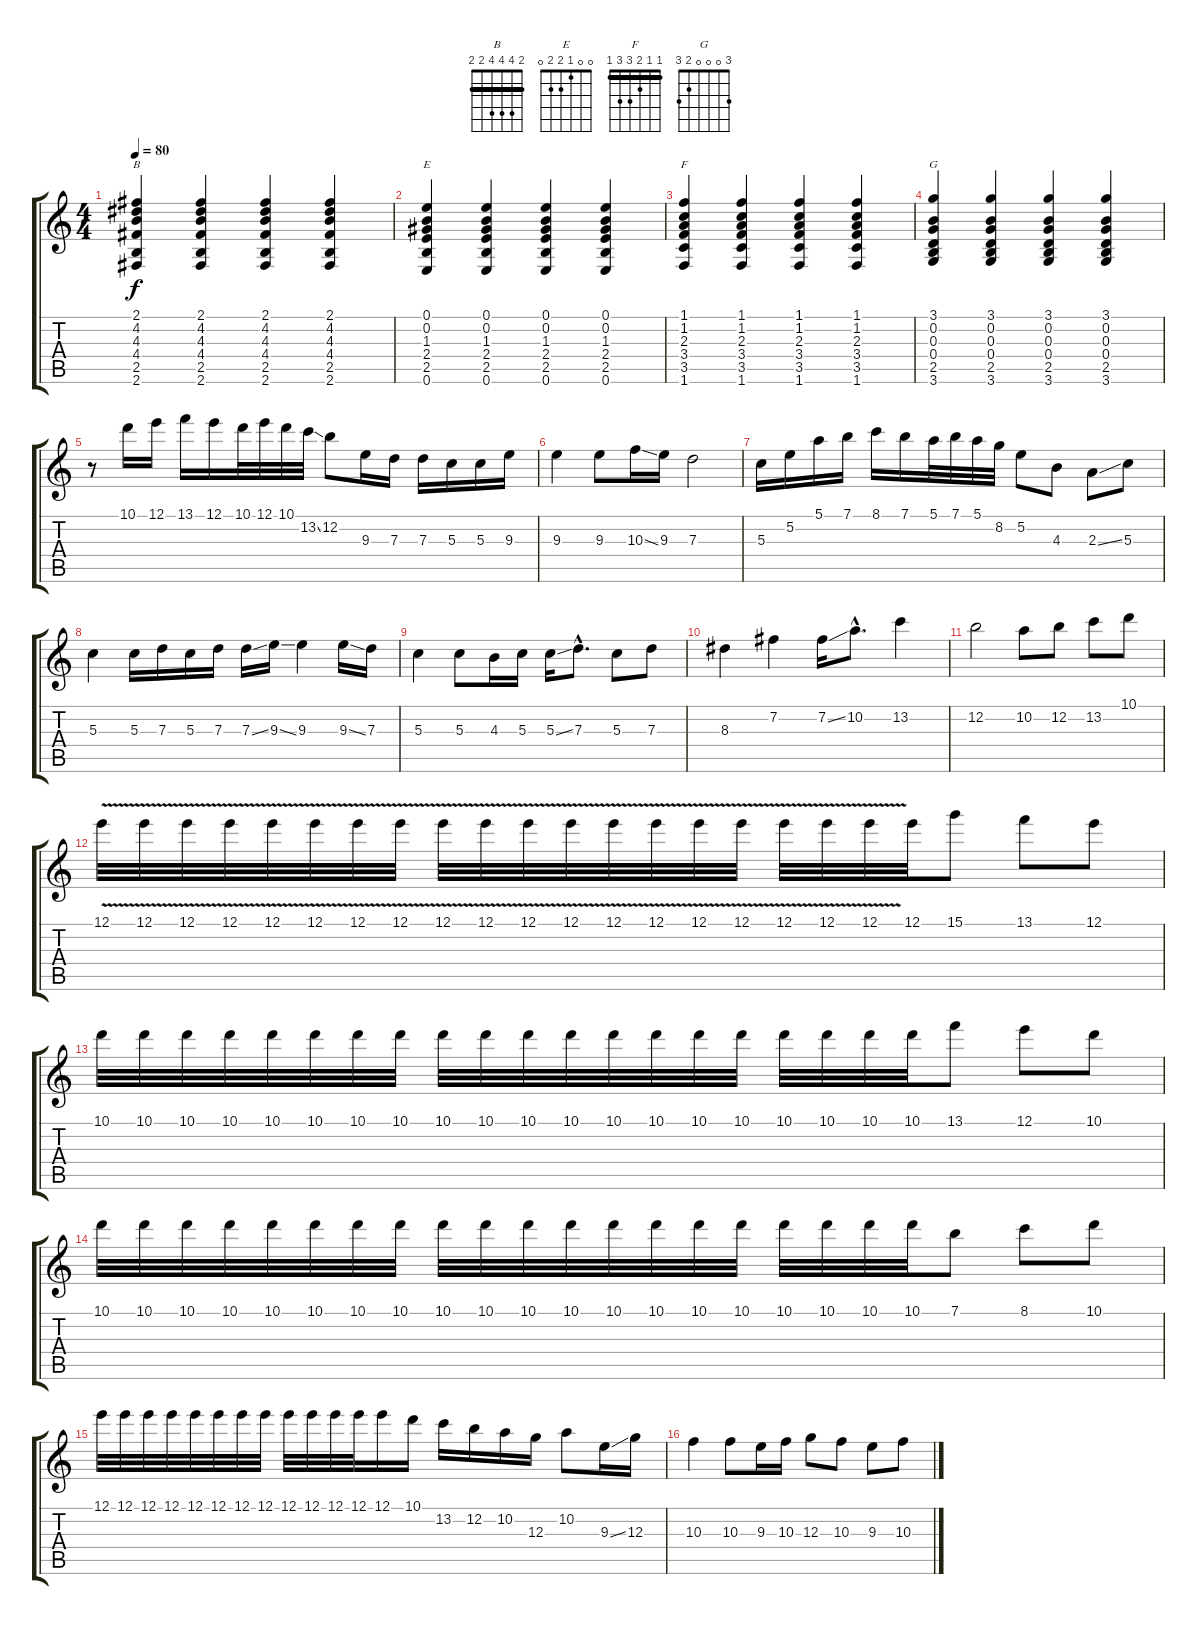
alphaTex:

\track "" {instrument acousticguitarsteel}
\staff {score tabs}
\tuning (E4 B3 G3 D3 A2 E2) {hide}
\chord ("B" 2 4 4 4 2 2) {barre 2}
\chord ("E" 0 0 1 2 2 0)
\chord ("F" 1 1 2 3 3 1) {barre 1}
\chord ("G" 3 0 0 0 2 3)
\ts (4 4)
\tempo 80
\clef g2
\ks c
(2.1 4.2 4.3 4.4 2.5 2.6).4{ch "B" dy f} (2.1 4.2 4.3 4.4 2.5 2.6).4 (2.1 4.2 4.3 4.4 2.5 2.6).4 (2.1 4.2 4.3 4.4 2.5 2.6).4 |
(0.1 0.2 1.3 2.4 2.5 0.6).4{ch "E"} (0.1 0.2 1.3 2.4 2.5 0.6).4 (0.1 0.2 1.3 2.4 2.5 0.6).4 (0.1 0.2 1.3 2.4 2.5 0.6).4 |
(1.1 1.2 2.3 3.4 3.5 1.6).4{ch "F"} (1.1 1.2 2.3 3.4 3.5 1.6).4 (1.1 1.2 2.3 3.4 3.5 1.6).4 (1.1 1.2 2.3 3.4 3.5 1.6).4 |
(3.1 0.2 0.3 0.4 2.5 3.6).4{ch "G"} (3.1 0.2 0.3 0.4 2.5 3.6).4 (3.1 0.2 0.3 0.4 2.5 3.6).4 (3.1 0.2 0.3 0.4 2.5 3.6).4{volume 10 instrument acousticguitarsteel} |
r.8 10.1.16{volume 16 instrument acousticguitarsteel} 12.1.16 13.1.16 12.1.16 10.1.32 12.1.32 10.1.32 13.2{ss}.32 12.2.8 9.3.16 7.3.16 7.3.16 5.3.16 5.3.16 9.3.16 |
9.3.4 9.3.8 10.3{ss}.16 9.3.16 7.3.2 |
5.3.16 5.2.16 5.1.16 7.1.16 8.1.16 7.1.16 5.1.32 7.1.32 5.1.32 8.2.32 5.2.8 4.3.8 2.3{ss}.8 5.3.8 |
5.3.4 5.3.16 7.3.16 5.3.16 7.3.16 7.3{ss}.16 9.3{ss}.16 9.3.4 9.3{ss}.16 7.3.16 |
5.3.4 5.3.8 4.3.16 5.3.16 5.3{ss}.16 7.3{hac}.8{d} 5.3.8 7.3.8 |
8.3.4 7.2.4 7.2{ss}.16 10.2{hac}.8{d} 13.2.4 |
12.2.2 10.2.8 12.2.8 13.2.8 10.1.8 |
12.1{v}.32 12.1{v}.32 12.1{v}.32 12.1{v}.32 12.1{v}.32 12.1{v}.32 12.1{v}.32 12.1{v}.32 12.1{v}.32 12.1{v}.32 12.1{v}.32 12.1{v}.32 12.1{v}.32 12.1{v}.32 12.1{v}.32 12.1{v}.32 12.1{v}.32 12.1{v}.32 12.1{v}.32 12.1.32 15.1.8 13.1.8 12.1.8 |
10.1.32 10.1.32 10.1.32 10.1.32 10.1.32 10.1.32 10.1.32 10.1.32 10.1.32 10.1.32 10.1.32 10.1.32 10.1.32 10.1.32 10.1.32 10.1.32 10.1.32 10.1.32 10.1.32 10.1.32 13.1.8 12.1.8 10.1.8 |
10.1.32 10.1.32 10.1.32 10.1.32 10.1.32 10.1.32 10.1.32 10.1.32 10.1.32 10.1.32 10.1.32 10.1.32 10.1.32 10.1.32 10.1.32 10.1.32 10.1.32 10.1.32 10.1.32 10.1.32 7.1.8 8.1.8 10.1.8 |
12.1.32 12.1.32 12.1.32 12.1.32 12.1.32 12.1.32 12.1.32 12.1.32 12.1.32 12.1.32 12.1.32 12.1.32 12.1.16 10.1.16 13.2.16 12.2.16 10.2.16 12.3.16 10.2.8 9.3{ss}.16 12.3.16 |
10.3.4 10.3.8 9.3.16 10.3.16 12.3.8 10.3.8 9.3.8 10.3.8
